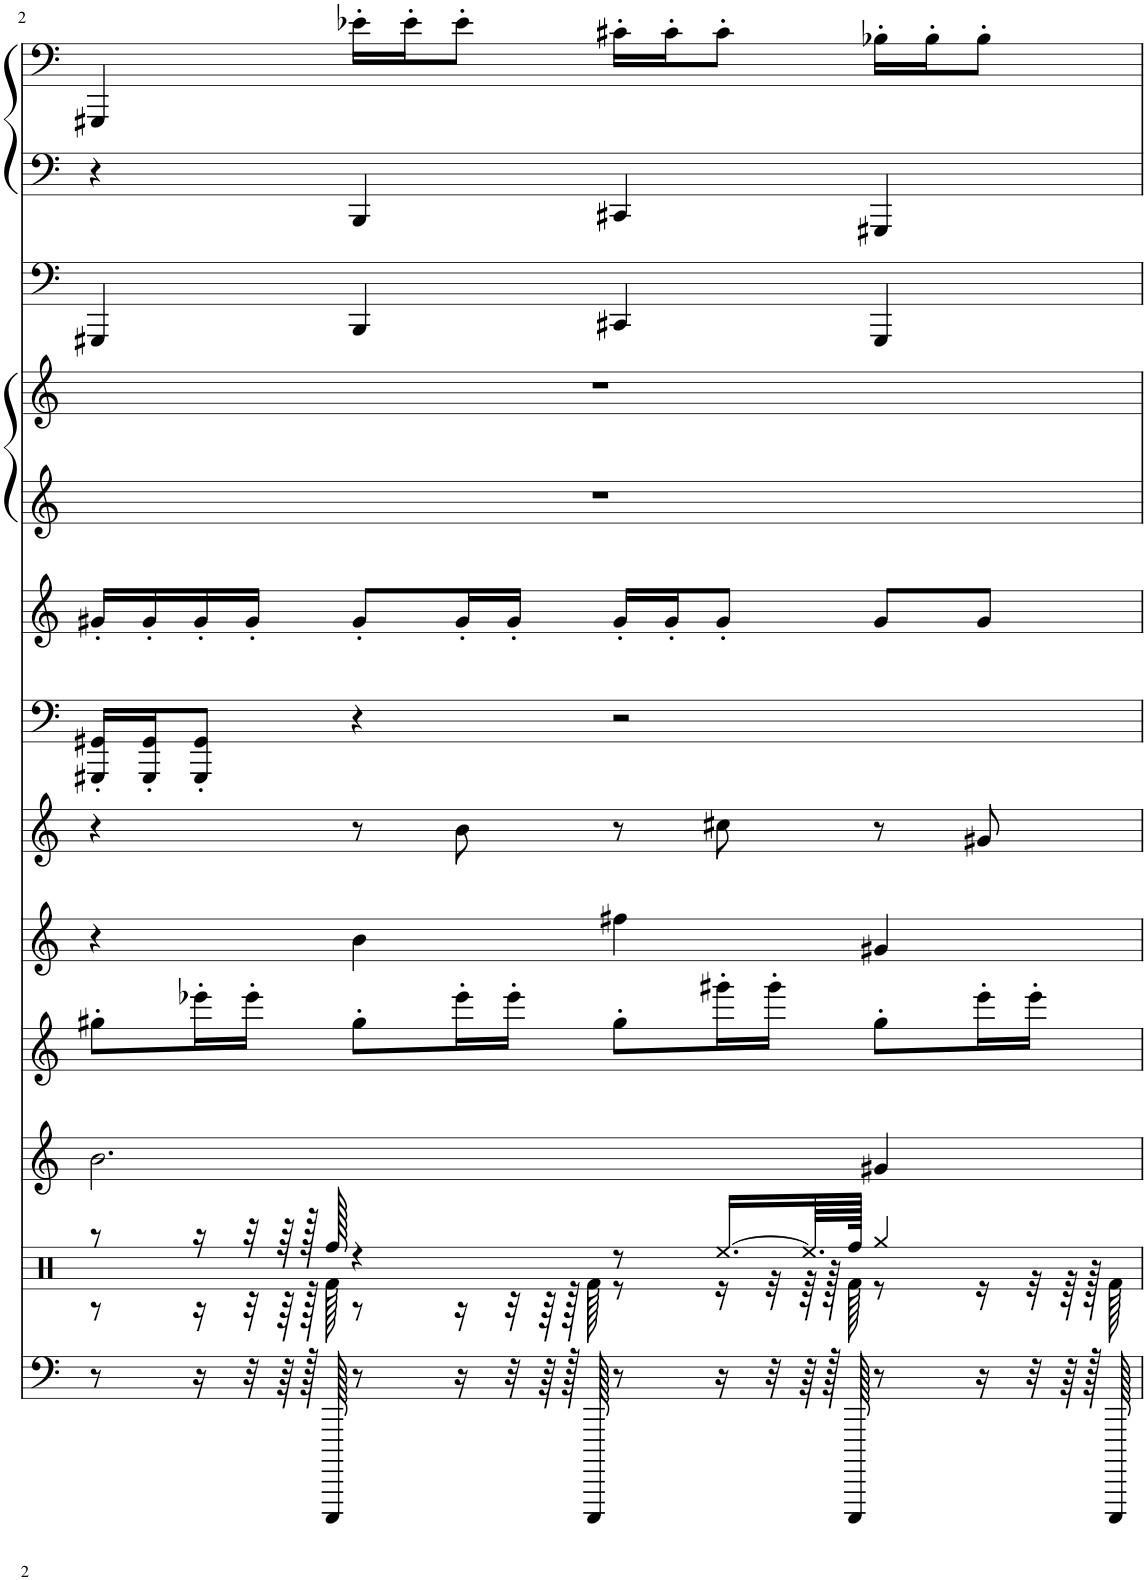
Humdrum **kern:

**kern	**kern	**kern	**kern	**kern	**kern	**kern	**kern	**kern	**kern	**kern	**kern	**kern
*part11	*part10	*part9	*part8	*part7	*part6	*part5	*part4	*part3	*part3	*part2	*part1	*part1
*staff13	*staff12	*staff11	*staff10	*staff9	*staff8	*staff7	*staff6	*staff5	*staff4	*staff3	*staff2	*staff1
*I"Synth Drum	*I"Percussion	*I"Choir Aahs	*I"Bass Lead	*I"Ocarina	*I"Square Wave	*I"Synth Bass 1	*I"Tenor Sax	*I"Saw Wave	*	*I"Fingered Bass	*I"Saw Wave, The Way I Are	*
*	*	*I'Ch	*	*I'Oc	*	*	*I'T Sax	*	*	*	*	*
!!LO:PB:g=z
*clefF4	*clefX	*clefG2	*clefG2	*clefG2	*clefG2	*clefF4	*clefG2	*clefG2	*clefG2	*clefF4	*clefF4	*clefF4
*	*	*	*	*	*	*	*Trd8c14	*	*	*	*	*
*k[]	*k[]	*k[]	*k[]	*k[]	*k[]	*k[]	*k[]	*k[]	*k[]	*k[]	*k[]	*k[]
*M4/4	*M4/4	*M4/4	*M4/4	*M4/4	*M4/4	*M4/4	*M4/4	*M4/4	*M4/4	*M4/4	*M4/4	*M4/4
=2	=2	=2	=2	=2	=2	=2	=2	=2	=2	=2	=2	=2
*	*^	*	*	*	*	*	*	*	*	*	*	*
8r	8r	8r	2.b\	8gg#X'\L	4r	4r	16GGG#X/' 16GG#X/'LL	16g#X'/LL	1r	1r	4GGG#X/	4r	4GGG#X/
.	.	.	.	.	.	.	16GGG#/' 16GG#/'J	16g#'/	.	.	.	.	.
16r	16r	16r	.	16eee-X'\L	.	.	8GGG#/' 8GG#/'J	16g#'/	.	.	.	.	.
32r	32r	32r	.	16eee-'\JJ	.	.	.	16g#'/JJ	.	.	.	.	.
64r	64r	64r	.	.	.	.	.	.	.	.	.	.	.
128r	128r	128r	.	.	.	.	.	.	.	.	.	.	.
128EEEEE/	128Rff/	128Rf\	.	.	.	.	.	.	.	.	.	.	.
8r	4r	8r	.	8gg#'\L	4b\	8r	4r	8g#'/L	.	.	4BBB/	4BBB/	16e-X'\LL
.	.	.	.	.	.	.	.	.	.	.	.	.	16e-'\J
16r	.	16r	.	16eee-'\L	.	8b\	.	16g#'/L	.	.	.	.	8e-'\J
32r	.	32r	.	16eee-'\JJ	.	.	.	16g#'/JJ	.	.	.	.	.
64r	.	64r	.	.	.	.	.	.	.	.	.	.	.
128r	.	128r	.	.	.	.	.	.	.	.	.	.	.
128EEEEE/	.	128Rf\	.	.	.	.	.	.	.	.	.	.	.
8r	8r	8r	.	8gg#'\L	4ff#X\	8r	2r	16g#'/LL	.	.	4CC#X/	4CC#X/	16c#X'\LL
.	.	.	.	.	.	.	.	16g#'/J	.	.	.	.	16c#'\J
16r	[16.Ree/LL	16r	.	16ggg#X'\L	.	8cc#X\	.	8g#'/J	.	.	.	.	8c#'\J
32r	.	32r	.	16ggg#'\JJ	.	.	.	.	.	.	.	.	.
64r	64.Ree/LL]	64r	.	.	.	.	.	.	.	.	.	.	.
128r	.	128r	.	.	.	.	.	.	.	.	.	.	.
128EEEEE/	128Rff/JJJJk	128Rf\	.	.	.	.	.	.	.	.	.	.	.
8r	4Rgg/	8r	4g#X/	8gg#'\L	4g#X/	8r	.	8g#/L	.	.	4GGG#/	4GGG#X/	16B-X'\LL
.	.	.	.	.	.	.	.	.	.	.	.	.	16B-'\J
16r	.	16r	.	16eee-'\L	.	8g#X/	.	8g#/J	.	.	.	.	8B-'\J
32r	.	32r	.	16eee-'\JJ	.	.	.	.	.	.	.	.	.
64r	.	64r	.	.	.	.	.	.	.	.	.	.	.
128r	.	128r	.	.	.	.	.	.	.	.	.	.	.
128EEEEE/	.	128Rf\	.	.	.	.	.	.	.	.	.	.	.
*	*v	*v	*	*	*	*	*	*	*	*	*	*	*
=	=	=	=	=	=	=	=	=	=	=	=	=
*-	*-	*-	*-	*-	*-	*-	*-	*-	*-	*-	*-	*-
